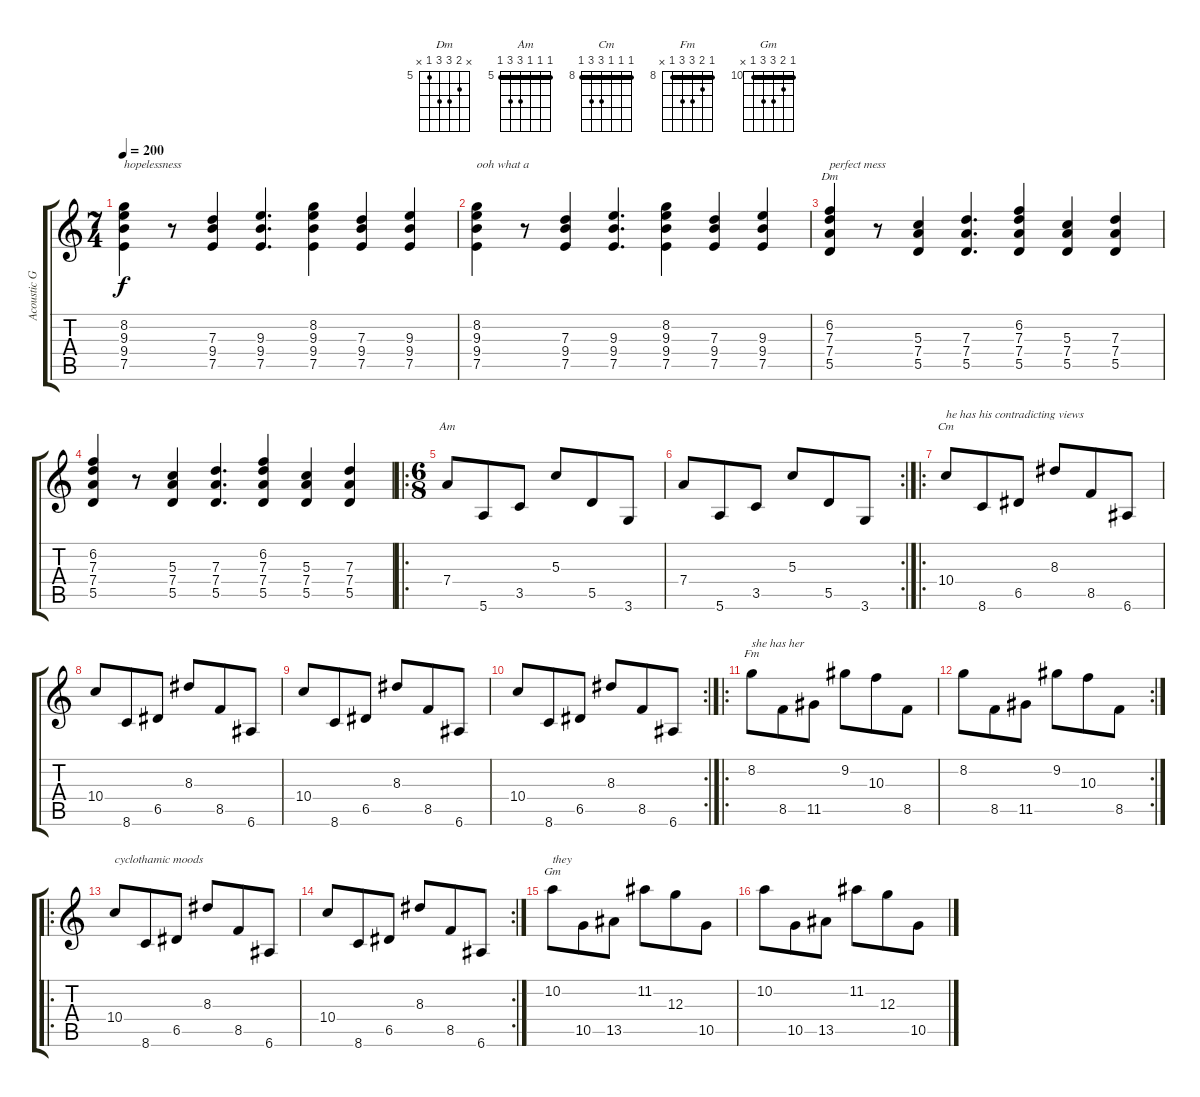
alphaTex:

\track ("Acoustic Guitar" "Acoustic G") {instrument acousticguitarsteel}
\staff {score tabs}
\tuning (E4 B3 G3 D3 A2 E2) {hide}
\chord ("Dm" x 6 7 7 5 x) {firstfret 5}
\chord ("Am" 5 5 5 7 7 5) {firstfret 5 barre 5}
\chord ("Cm" 8 8 8 10 10 8) {firstfret 8 barre 8}
\chord ("Fm" 8 9 10 10 8 x) {firstfret 8 barre 8}
\chord ("Gm" 10 11 12 12 10 x) {firstfret 10 barre 10}
\ts (7 4)
\tempo 200
\clef g2
\ks c
(8.2 9.3 9.4 7.5).4{txt "hopelessness" dy f} r.8 (7.3 9.4 7.5).4 (9.3 9.4 7.5).4{d} (8.2 9.3 9.4 7.5).4 (7.3 9.4 7.5).4 (9.3 9.4 7.5).4 |
(8.2 9.3 9.4 7.5).4{txt "ooh what a"} r.8 (7.3 9.4 7.5).4 (9.3 9.4 7.5).4{d} (8.2 9.3 9.4 7.5).4 (7.3 9.4 7.5).4 (9.3 9.4 7.5).4 |
(6.2 7.3 7.4 5.5).4{ch "Dm" txt "perfect mess"} r.8 (5.3 7.4 5.5).4 (7.3 7.4 5.5).4{d} (6.2 7.3 7.4 5.5).4 (5.3 7.4 5.5).4 (7.3 7.4 5.5).4 |
(6.2 7.3 7.4 5.5).4 r.8 (5.3 7.4 5.5).4 (7.3 7.4 5.5).4{d} (6.2 7.3 7.4 5.5).4 (5.3 7.4 5.5).4 (7.3 7.4 5.5).4 |
\ro
\ts (6 8)
7.4.8{ch "Am"} 5.6.8 3.5.8 5.3.8 5.5.8 3.6.8 |
\rc 2
7.4.8 5.6.8 3.5.8 5.3.8 5.5.8 3.6.8 |
\ro
10.4.8{ch "Cm" txt "he has his contradicting views"} 8.6.8 6.5.8 8.3.8 8.5.8 6.6.8 |
10.4.8 8.6.8 6.5.8 8.3.8 8.5.8 6.6.8 |
10.4.8 8.6.8 6.5.8 8.3.8 8.5.8 6.6.8 |
\rc 2
10.4.8 8.6.8 6.5.8 8.3.8 8.5.8 6.6.8 |
\ro
8.2.8{ch "Fm" txt "she has her"} 8.5.8 11.5.8 9.2.8 10.3.8 8.5.8 |
\rc 2
8.2.8 8.5.8 11.5.8 9.2.8 10.3.8 8.5.8 |
\ro
10.4.8{txt "cyclothamic moods"} 8.6.8 6.5.8 8.3.8 8.5.8 6.6.8 |
\rc 2
10.4.8 8.6.8 6.5.8 8.3.8 8.5.8 6.6.8 |
10.2.8{ch "Gm" txt "they"} 10.5.8 13.5.8 11.2.8 12.3.8 10.5.8 |
10.2.8 10.5.8 13.5.8 11.2.8 12.3.8 10.5.8
